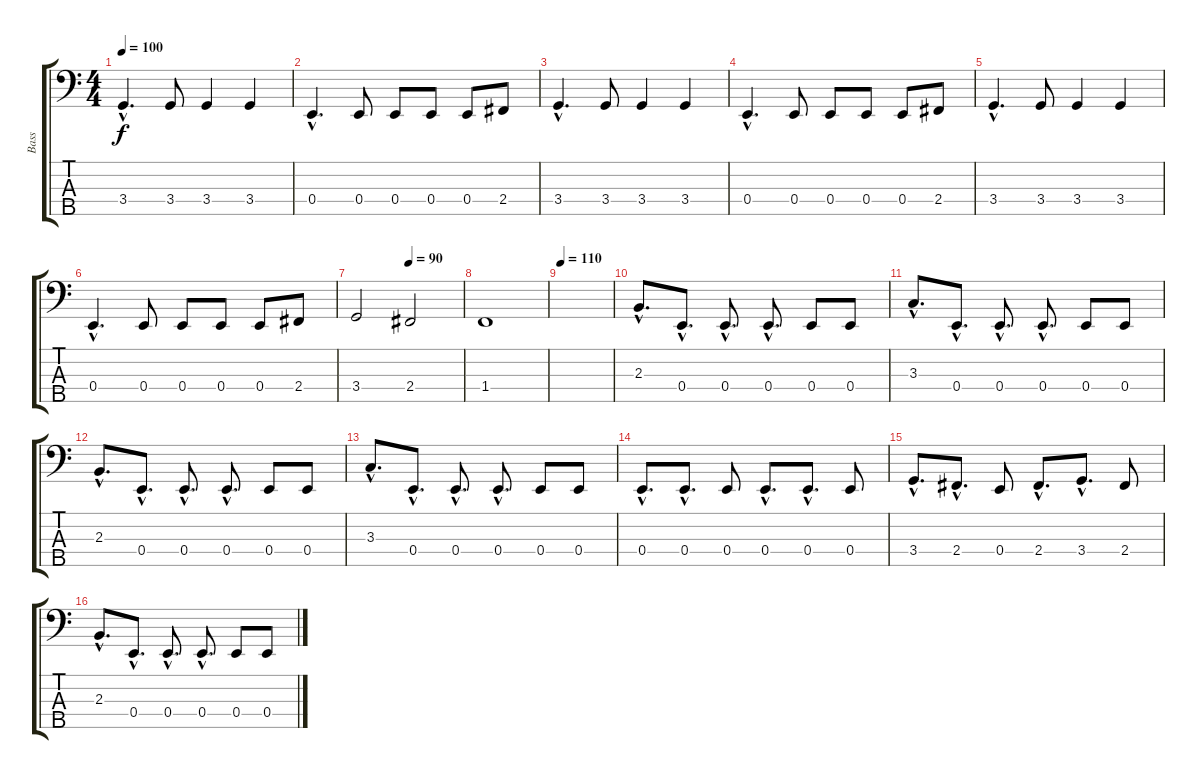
\track ("Bass" "Bass") {instrument slapbass2}
\staff {score tabs}
\tuning (G2 D2 A1 E1 B0) {hide}
\ts (4 4)
\tempo 100
\clef f4
\ks c
3.4{hac}.4{d dy f} 3.4.8 3.4.4 3.4.4 |
0.4{hac}.4{d} 0.4.8 0.4.8 0.4.8 0.4.8 2.4.8 |
3.4{hac}.4{d} 3.4.8 3.4.4 3.4.4 |
0.4{hac}.4{d} 0.4.8 0.4.8 0.4.8 0.4.8 2.4.8 |
3.4{hac}.4{d} 3.4.8 3.4.4 3.4.4 |
0.4{hac}.4{d} 0.4.8 0.4.8 0.4.8 0.4.8 2.4.8 |
\tempo (90 0.5)
3.4.2 2.4.2 |
1.4.1 |
\tempo 110
|
2.3{hac}.8{d} 0.4{hac}.8{d} 0.4{hac}.8{d} 0.4{hac}.8{d} 0.4.8 0.4.8 |
3.3{hac}.8{d} 0.4{hac}.8{d} 0.4{hac}.8{d} 0.4{hac}.8{d} 0.4.8 0.4.8 |
2.3{hac}.8{d} 0.4{hac}.8{d} 0.4{hac}.8{d} 0.4{hac}.8{d} 0.4.8 0.4.8 |
3.3{hac}.8{d} 0.4{hac}.8{d} 0.4{hac}.8{d} 0.4{hac}.8{d} 0.4.8 0.4.8 |
0.4{hac}.8{d} 0.4{hac}.8{d} 0.4.8 0.4{hac}.8{d} 0.4{hac}.8{d} 0.4.8 |
3.4{hac}.8{d} 2.4{hac}.8{d} 0.4.8 2.4{hac}.8{d} 3.4{hac}.8{d} 2.4.8 |
2.3{hac}.8{d} 0.4{hac}.8{d} 0.4{hac}.8{d} 0.4{hac}.8{d} 0.4.8 0.4.8
